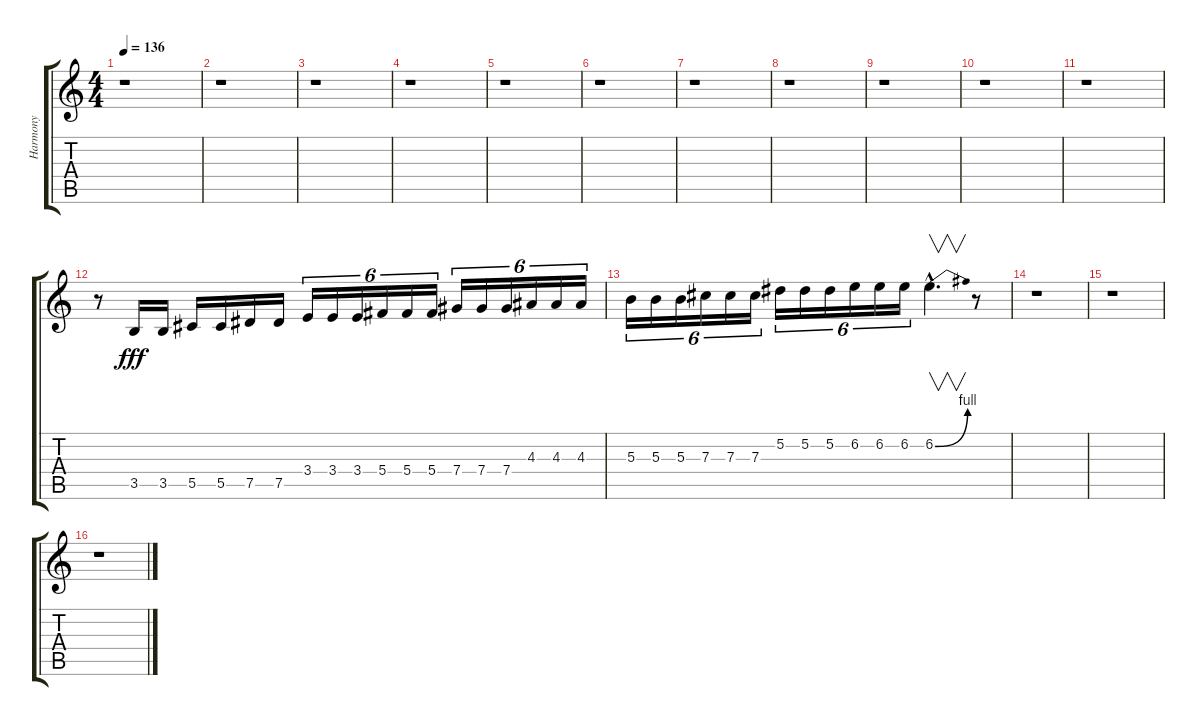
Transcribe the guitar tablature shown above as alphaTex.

\track ("Harmony" "Harmony") {instrument overdrivenguitar}
\staff {score tabs}
\tuning (Eb4 Bb3 Gb3 Db3 Ab2 Eb2) {hide}
\ts (4 4)
\tempo 136
\clef g2
\ks c
r.1{dy fff} |
r.1 |
r.1 |
r.1 |
r.1 |
r.1 |
r.1 |
r.1 |
r.1 |
r.1 |
r.1 |
r.8 3.5.16 3.5.16 5.5.16 5.5.16 7.5.16 7.5.16 3.4.16{tu (6 4)} 3.4.16{tu (6 4)} 3.4.16{tu (6 4)} 5.4.16{tu (6 4)} 5.4.16{tu (6 4)} 5.4.16{tu (6 4)} 7.4.16{tu (6 4)} 7.4.16{tu (6 4)} 7.4.16{tu (6 4)} 4.3.16{tu (6 4)} 4.3.16{tu (6 4)} 4.3.16{tu (6 4)} |
5.3.16{tu (6 4)} 5.3.16{tu (6 4)} 5.3.16{tu (6 4)} 7.3.16{tu (6 4)} 7.3.16{tu (6 4)} 7.3.16{tu (6 4)} 5.2.16{tu (6 4)} 5.2.16{tu (6 4)} 5.2.16{tu (6 4)} 6.2.16{tu (6 4)} 6.2.16{tu (6 4)} 6.2.16{tu (6 4)} 6.2{be (bend 0 0 60 4) hac}.4{v d} r.8 |
r.1 |
r.1 |
r.1
